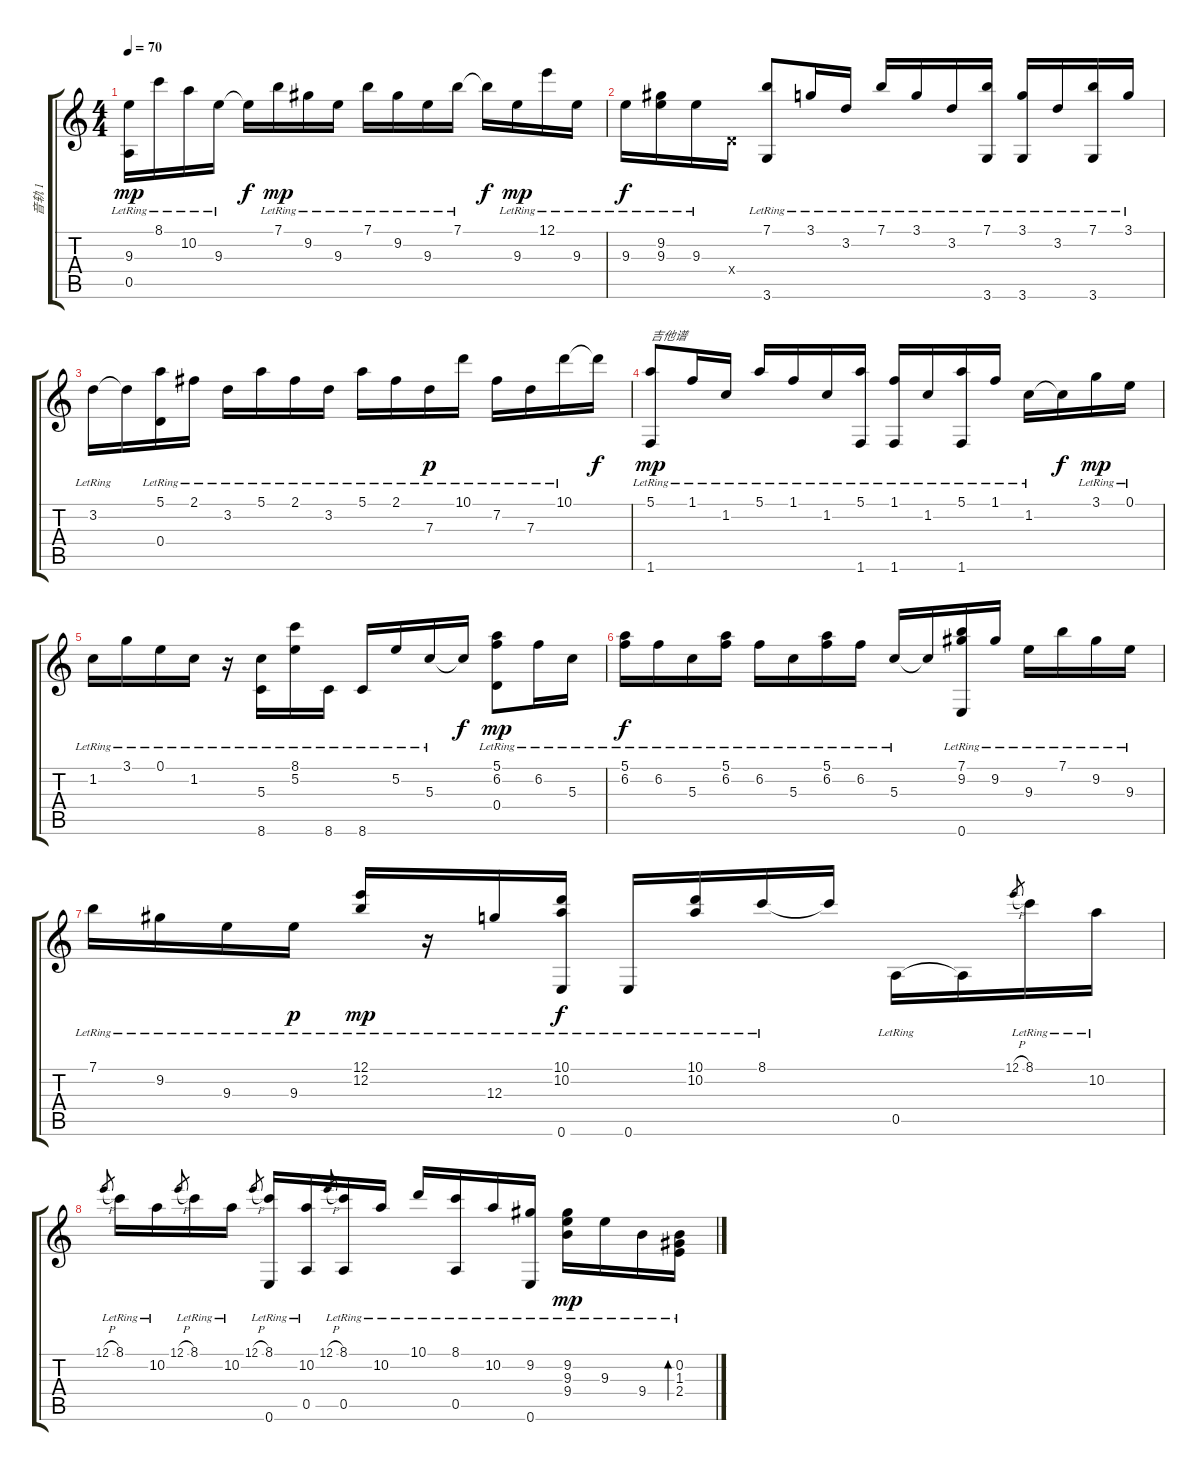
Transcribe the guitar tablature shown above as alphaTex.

\track ("音轨 1" "音轨 1") {instrument acousticguitarnylon}
\staff {score tabs}
\tuning (E4 B3 G3 D3 A2 E2) {hide}
\ts (4 4)
\tempo 70
\clef g2
\ks c
(9.3{lr} 0.5{lr}).16{dy mp} 8.1{lr}.16 10.2{lr}.16 9.3{lr}.16 9.3{t}.16{dy f} 7.1{lr}.16{dy mp} 9.2{lr}.16 9.3{lr}.16 7.1{lr}.16 9.2{lr}.16 9.3{lr}.16 7.1{lr}.16 7.1{t}.16{dy f} 9.3{lr}.16{dy mp} 12.1{lr}.16 9.3{lr}.16 |
9.3{lr}.16{dy f} (9.2{lr} 9.3{lr}).16 9.3{lr}.16 0.4{x}.16 (7.1{lr} 3.6{lr}).8 3.1{lr}.16 3.2{lr}.16 7.1{lr}.16 3.1{lr}.16 3.2{lr}.16 (7.1{lr} 3.6{lr}).16 (3.1{lr} 3.6{lr}).16 3.2{lr}.16 (7.1{lr} 3.6{lr}).16 3.1{lr}.16 |
3.2{lr}.16 3.2{t}.16 (5.1{lr} 0.4{lr}).16 2.1{lr}.16 3.2{lr}.16 5.1{lr}.16 2.1{lr}.16 3.2{lr}.16 5.1{lr}.16 2.1{lr}.16 7.3{lr}.16{dy p} 10.1{lr}.16 7.2{lr}.16 7.3{lr}.16 10.1{lr}.16 10.1{t}.16{dy f} |
(5.1{lr} 1.6{lr}).8{txt "吉他谱" dy mp} 1.1{lr}.16 1.2{lr}.16 5.1{lr}.16 1.1{lr}.16 1.2{lr}.16 (5.1{lr} 1.6{lr}).16 (1.1{lr} 1.6{lr}).16 1.2{lr}.16 (5.1{lr} 1.6{lr}).16 1.1{lr}.16 1.2{lr}.16 1.2{t}.16{dy f} 3.1{lr}.16{dy mp} 0.1{lr}.16 |
1.2{lr}.16 3.1{lr}.16 0.1{lr}.16 1.2{lr}.16 r.16 (5.3{lr} 8.6{lr}).16 (8.1{lr} 5.2{lr}).16 8.6{lr}.16 8.6{lr}.16 5.2{lr}.16 5.3{lr}.16 5.3{t}.16{dy f} (5.1{lr} 6.2{lr} 0.4{lr}).8{dy mp} 6.2{lr}.16 5.3{lr}.16 |
(5.1{lr} 6.2{lr}).16{dy f} 6.2{lr}.16 5.3{lr}.16 (5.1{lr} 6.2{lr}).16 6.2{lr}.16 5.3{lr}.16 (5.1{lr} 6.2{lr}).16 6.2{lr}.16 5.3{lr}.16 5.3{t}.16 (7.1{lr} 9.2{lr} 0.6{lr}).16 9.2{lr}.16 9.3{lr}.16 7.1{lr}.16 9.2{lr}.16 9.3{lr}.16 |
7.1{lr}.16 9.2{lr}.16 9.3{lr}.16 9.3{lr}.16{dy p} (12.1{lr} 12.2{lr}).16{dy mp} r.16 12.3{lr}.16 (10.1{lr} 10.2{lr} 0.6{lr}).16{dy f} 0.6{lr}.16 (10.1{lr} 10.2{lr}).16 8.1{lr}.16 8.1{t}.16 0.5{lr}.16 0.5{t}.16 12.1{h}.8{gr} 8.1{lr}.16 10.2{lr}.16 |
12.1{h}.8{gr} 8.1{lr}.16 10.2{lr}.16 12.1{h}.8{gr} 8.1{lr}.16 10.2{lr}.16 12.1{h}.8{gr} (8.1{lr} 0.6{lr}).16 (10.2{lr} 0.5{lr}).16 12.1{h}.8{gr} (8.1{lr} 0.5{lr}).16 10.2{lr}.16 10.1{lr}.16 (8.1{lr} 0.5{lr}).16 10.2{lr}.16 (9.2{lr} 0.6{lr}).16 (9.2{lr} 9.3{lr} 9.4{lr}).16{dy mp} 9.3{lr}.16 9.4{lr}.16 (0.2{lr} 1.3{lr} 2.4{lr}).16{bd 60}
